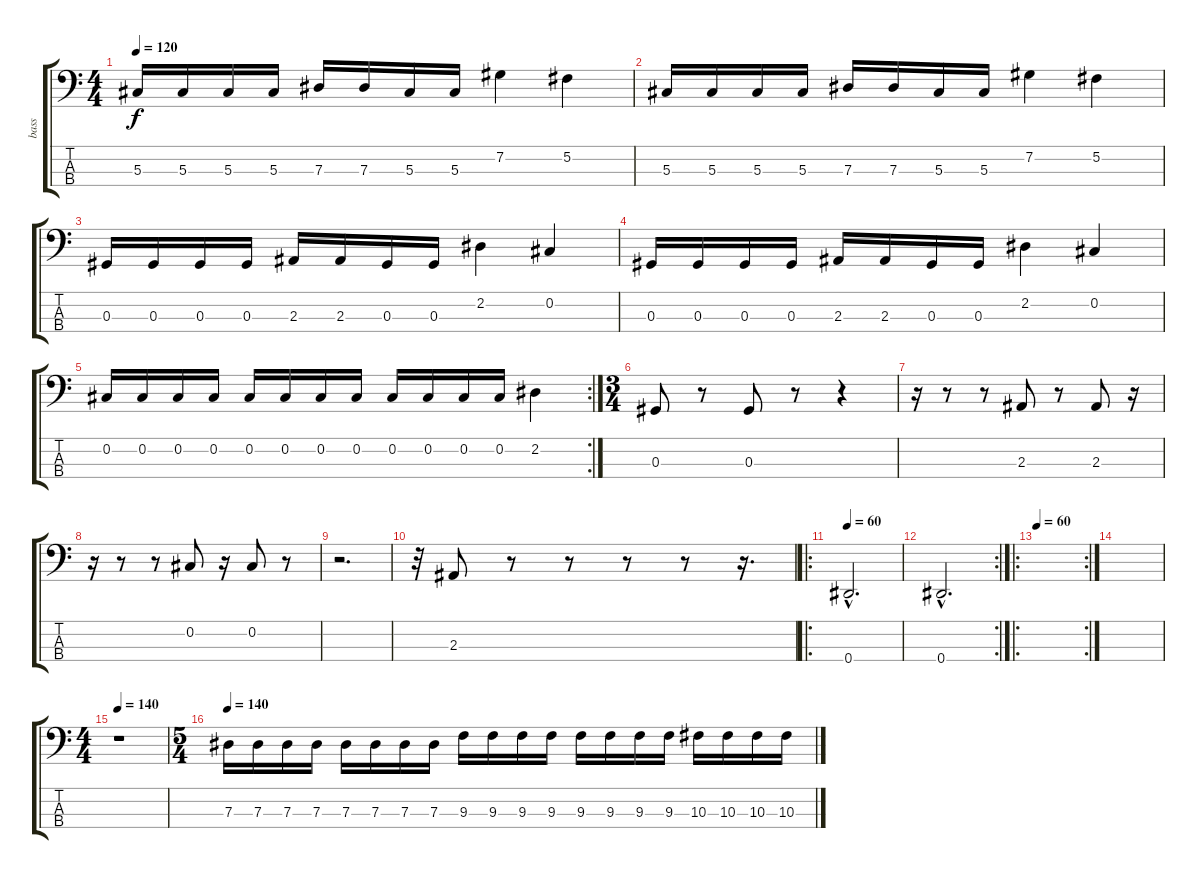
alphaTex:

\track ("bass" "bass") {instrument electricbassfinger}
\staff {score tabs}
\tuning (Gb2 Db2 Ab1 Eb1) {hide}
\ts (4 4)
\tempo 120
\clef f4
\ks c
5.3.16{dy f} 5.3.16 5.3.16 5.3.16 7.3.16 7.3.16 5.3.16 5.3.16 7.2.4 5.2.4 |
5.3.16 5.3.16 5.3.16 5.3.16 7.3.16 7.3.16 5.3.16 5.3.16 7.2.4 5.2.4 |
0.3.16 0.3.16 0.3.16 0.3.16 2.3.16 2.3.16 0.3.16 0.3.16 2.2.4 0.2.4 |
0.3.16 0.3.16 0.3.16 0.3.16 2.3.16 2.3.16 0.3.16 0.3.16 2.2.4 0.2.4 |
\rc 2
0.2.16 0.2.16 0.2.16 0.2.16 0.2.16 0.2.16 0.2.16 0.2.16 0.2.16 0.2.16 0.2.16 0.2.16 2.2.4 |
\ts (3 4)
0.3.8 r.8 0.3.8 r.8 r.4 |
r.16 r.8 r.8 2.3.8 r.8 2.3.8 r.16 |
r.16 r.8 r.8 0.2.8 r.16 0.2.8 r.8 |
r.2{d} |
r.32 2.3.8 r.8 r.8 r.8 r.8 r.16{d} |
\ro
\tempo 60
0.4{hac}.2{d} |
\rc 2
0.4{hac}.2{d} |
\ro
\rc 2
\tempo 60
|
|
\ts (4 4)
\tempo 140
r.1 |
\ts (5 4)
\tempo 140
7.3.16 7.3.16 7.3.16 7.3.16 7.3.16 7.3.16 7.3.16 7.3.16 9.3.16 9.3.16 9.3.16 9.3.16 9.3.16 9.3.16 9.3.16 9.3.16 10.3.16 10.3.16 10.3.16 10.3.16
